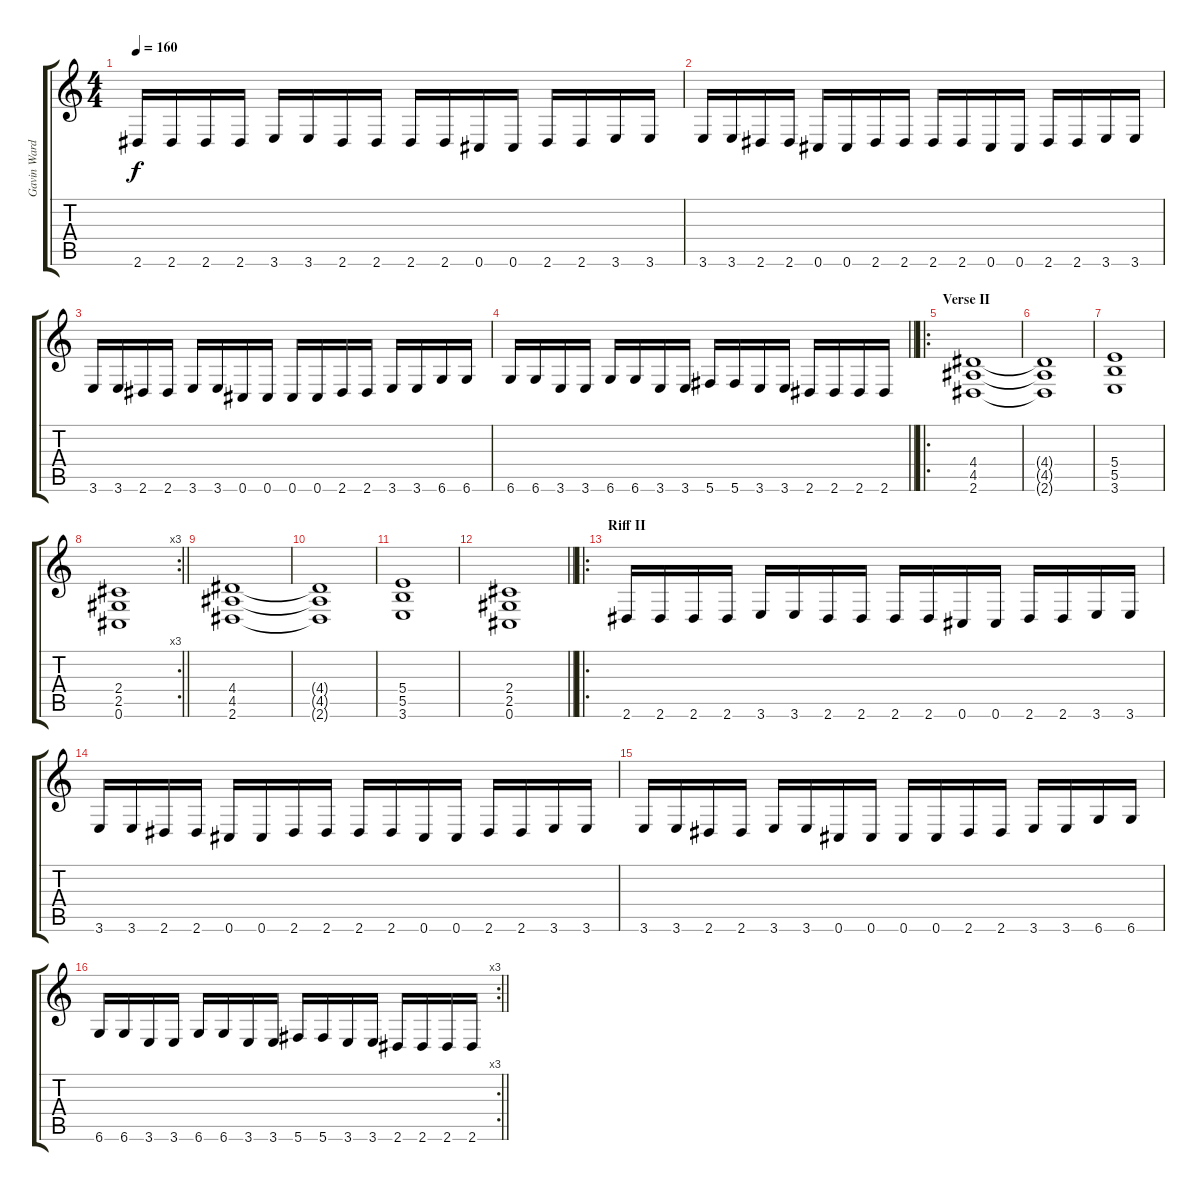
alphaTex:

\track ("Gavin Ward" "Gavin Ward") {instrument distortionguitar}
\staff {score tabs}
\tuning (Db4 Ab3 E3 B2 Gb2 Db2) {hide}
\ts (4 4)
\tempo 160
\clef g2
\ks c
2.6.16{dy f balance 4} 2.6.16 2.6.16 2.6.16 3.6.16 3.6.16 2.6.16 2.6.16 2.6.16 2.6.16 0.6.16 0.6.16 2.6.16 2.6.16 3.6.16 3.6.16 |
3.6.16 3.6.16 2.6.16 2.6.16 0.6.16 0.6.16 2.6.16 2.6.16 2.6.16 2.6.16 0.6.16 0.6.16 2.6.16 2.6.16 3.6.16 3.6.16 |
3.6.16 3.6.16 2.6.16 2.6.16 3.6.16 3.6.16 0.6.16 0.6.16 0.6.16 0.6.16 2.6.16 2.6.16 3.6.16 3.6.16 6.6.16 6.6.16 |
\barLineRight lightlight
6.6.16 6.6.16 3.6.16 3.6.16 6.6.16 6.6.16 3.6.16 3.6.16 5.6.16 5.6.16 3.6.16 3.6.16 2.6.16 2.6.16 2.6.16 2.6.16 |
\ro
\section ("" "Verse II")
(4.4 4.5 2.6).1{balance 8} |
(4.4{t} 4.5{t} 2.6{t}).1 |
(5.4 5.5 3.6).1 |
\rc 3
\barLineRight lightlight
(2.4 2.5 0.6).1 |
(4.4 4.5 2.6).1{balance 8} |
(4.4{t} 4.5{t} 2.6{t}).1 |
(5.4 5.5 3.6).1 |
\barLineRight lightlight
(2.4 2.5 0.6).1 |
\ro
\section ("" "Riff II")
2.6.16{balance 4} 2.6.16 2.6.16 2.6.16 3.6.16 3.6.16 2.6.16 2.6.16 2.6.16 2.6.16 0.6.16 0.6.16 2.6.16 2.6.16 3.6.16 3.6.16 |
3.6.16 3.6.16 2.6.16 2.6.16 0.6.16 0.6.16 2.6.16 2.6.16 2.6.16 2.6.16 0.6.16 0.6.16 2.6.16 2.6.16 3.6.16 3.6.16 |
3.6.16 3.6.16 2.6.16 2.6.16 3.6.16 3.6.16 0.6.16 0.6.16 0.6.16 0.6.16 2.6.16 2.6.16 3.6.16 3.6.16 6.6.16 6.6.16 |
\rc 3
\barLineRight lightlight
6.6.16 6.6.16 3.6.16 3.6.16 6.6.16 6.6.16 3.6.16 3.6.16 5.6.16 5.6.16 3.6.16 3.6.16 2.6.16 2.6.16 2.6.16 2.6.16
